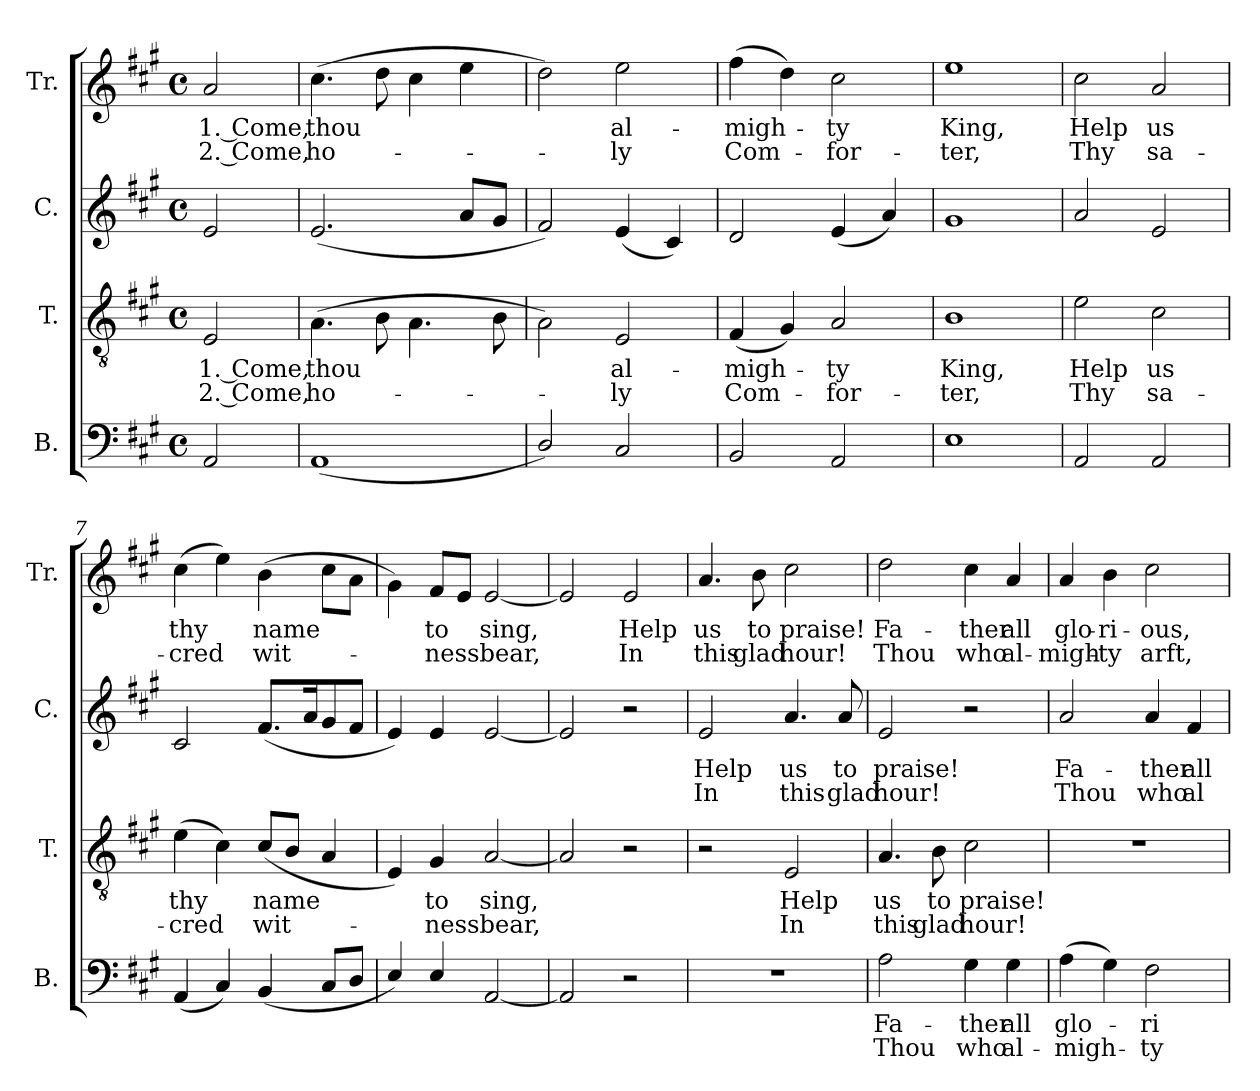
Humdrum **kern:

**kern	**text	**text	**kern	**text	**text	**kern	**text	**text	**kern	**text	**text
*part4	*part4	*part4	*part3	*part3	*part3	*part2	*part2	*part2	*part1	*part1	*part1
*staff4	*staff4	*staff4	*staff3	*staff3	*staff3	*staff2	*staff2	*staff2	*staff1	*staff1	*staff1
*I"B.	*	*	*I"T.	*	*	*I"C.	*	*	*I"Tr.	*	*
*I'B.	*	*	*I'T.	*	*	*I'C.	*	*	*I'Tr.	*	*
*clefF4	*	*	*clefGv2	*	*	*clefG2	*	*	*clefG2	*	*
*k[f#c#g#]	*	*	*k[f#c#g#]	*	*	*k[f#c#g#]	*	*	*k[f#c#g#]	*	*
*M4/4	*	*	*M4/4	*	*	*M4/4	*	*	*M4/4	*	*
*met(c)	*	*	*met(c)	*	*	*met(c)	*	*	*met(c)	*	*
*MM140	*	*	*MM140	*	*	*MM140	*	*	*MM140	*	*
=1	=1	=1	=1	=1	=1	=1	=1	=1	=1	=1	=1
!	!	!	!	!LO:LY:b	!LO:LY:b	!	!	!	!	!LO:LY:b	!LO:LY:b
2AA/	.	.	2E/	1. Come,	2. Come,	2e/	.	.	2a/	1. Come,	2. Come,
=2	=2	=2	=2	=2	=2	=2	=2	=2	=2	=2	=2
!	!	!	!	!LO:LY:b	!LO:LY:b	!	!	!	!	!LO:LY:b	!LO:LY:b
(1AA	.	.	(4.A\	thou	ho-	(2.e/	.	.	(4.cc#\	thou	ho-
.	.	.	8B\	.	.	.	.	.	8dd\	.	.
.	.	.	4.A\	.	.	.	.	.	4cc#\	.	.
.	.	.	.	.	.	8a/L	.	.	4ee\	.	.
.	.	.	8B\	.	.	8g#/J	.	.	.	.	.
=3	=3	=3	=3	=3	=3	=3	=3	=3	=3	=3	=3
2D/)	.	.	2A\)	.	.	2f#/)	.	.	2dd\)	.	.
!	!	!	!	!LO:LY:b	!LO:LY:b	!	!	!	!	!LO:LY:b	!LO:LY:b
2C#/	.	.	2E/	al-	-ly	(4e/	.	.	2ee\	al-	-ly
.	.	.	.	.	.	4c#/)	.	.	.	.	.
=4	=4	=4	=4	=4	=4	=4	=4	=4	=4	=4	=4
!	!	!	!	!LO:LY:b	!LO:LY:b	!	!	!	!	!LO:LY:b	!LO:LY:b
2BB/	.	.	(4F#/	-migh-	Com-	2d/	.	.	(4ff#\	-migh-	Com-
.	.	.	4G#/)	.	.	.	.	.	4dd\)	.	.
!	!	!	!	!LO:LY:b	!LO:LY:b	!	!	!	!	!LO:LY:b	!LO:LY:b
2AA/	.	.	2A/	-ty	-for-	(4e/	.	.	2cc#\	-ty	-for-
.	.	.	.	.	.	4a/)	.	.	.	.	.
=5	=5	=5	=5	=5	=5	=5	=5	=5	=5	=5	=5
!	!	!	!	!LO:LY:b	!LO:LY:b	!	!	!	!	!LO:LY:b	!LO:LY:b
1E	.	.	1B	King,	-ter,	1g#	.	.	1ee	King,	-ter,
=6	=6	=6	=6	=6	=6	=6	=6	=6	=6	=6	=6
!	!	!	!	!LO:LY:b	!LO:LY:b	!	!	!	!	!LO:LY:b	!LO:LY:b
2AA/	.	.	2e\	Help	Thy	2a/	.	.	2cc#\	Help	Thy
!	!	!	!	!LO:LY:b	!LO:LY:b	!	!	!	!	!LO:LY:b	!LO:LY:b
2AA/	.	.	2c#\	us	sa-	2e/	.	.	2a/	us	sa-
=7	=7	=7	=7	=7	=7	=7	=7	=7	=7	=7	=7
!	!	!	!	!LO:LY:b	!LO:LY:b	!	!	!	!	!LO:LY:b	!LO:LY:b
(4AA/	.	.	(4e\	thy	-cred	2c#/	.	.	(4cc#\	thy	-cred
4C#/)	.	.	4c#\)	.	.	.	.	.	4ee\)	.	.
!	!	!	!	!LO:LY:b	!LO:LY:b	!	!	!	!	!LO:LY:b	!LO:LY:b
(4BB/	.	.	(8c#/L	name	wit-	(8.f#/L	.	.	(4b\	name	wit-
.	.	.	8B/J	.	.	.	.	.	.	.	.
.	.	.	.	.	.	16a/K	.	.	.	.	.
8C#/L	.	.	4A/	.	.	8g#/	.	.	8cc#\L	.	.
8D/J	.	.	.	.	.	8f#/J	.	.	8a\J	.	.
=8	=8	=8	=8	=8	=8	=8	=8	=8	=8	=8	=8
4E/)	.	.	4E/)	.	.	4e/)	.	.	4g#\)	.	.
!	!	!	!	!LO:LY:b	!LO:LY:b	!	!	!	!	!LO:LY:b	!LO:LY:b
4E/	.	.	4G#/	to	-ness	4e/	.	.	8f#/L	to	-ness
.	.	.	.	.	.	.	.	.	8e/J	.	.
!	!	!	!	!LO:LY:b	!LO:LY:b	!	!	!	!	!LO:LY:b	!LO:LY:b
[2AA/	.	.	[2A/	sing,	bear,	[2e/	.	.	[2e/	sing,	bear,
=9	=9	=9	=9	=9	=9	=9	=9	=9	=9	=9	=9
2AA/]	.	.	2A/]	.	.	2e/]	.	.	2e/]	.	.
!	!	!	!	!	!	!	!	!	!	!LO:LY:b	!LO:LY:b
2r	.	.	2r	.	.	2r	.	.	2e/	Help	In
=10	=10	=10	=10	=10	=10	=10	=10	=10	=10	=10	=10
!	!	!	!	!	!	!	!LO:LY:b	!LO:LY:b	!	!LO:LY:b	!LO:LY:b
1r	.	.	2r	.	.	2e/	Help	In	4.a/	us	this
!	!	!	!	!	!	!	!	!	!	!LO:LY:b	!LO:LY:b
.	.	.	.	.	.	.	.	.	8b\	to	glad
!	!	!	!	!LO:LY:b	!LO:LY:b	!	!LO:LY:b	!LO:LY:b	!	!LO:LY:b	!LO:LY:b
.	.	.	2E/	Help	In	4.a/	us	this	2cc#\	praise!	hour!
!	!	!	!	!	!	!	!LO:LY:b	!LO:LY:b	!	!	!
.	.	.	.	.	.	8a/	to	glad	.	.	.
=11	=11	=11	=11	=11	=11	=11	=11	=11	=11	=11	=11
!	!LO:LY:b	!LO:LY:b	!	!LO:LY:b	!LO:LY:b	!	!LO:LY:b	!LO:LY:b	!	!LO:LY:b	!LO:LY:b
2A\	Fa-	Thou	4.A/	us	this	2e/	praise!	hour!	2dd\	Fa-	Thou
!	!	!	!	!LO:LY:b	!LO:LY:b	!	!	!	!	!	!
.	.	.	8B\	to	glad	.	.	.	.	.	.
!	!LO:LY:b	!LO:LY:b	!	!LO:LY:b	!LO:LY:b	!	!	!	!	!LO:LY:b	!LO:LY:b
4G#\	-ther	who	2c#\	praise!	hour!	2r	.	.	4cc#\	-ther	who
!	!LO:LY:b	!LO:LY:b	!	!	!	!	!	!	!	!LO:LY:b	!LO:LY:b
4G#\	all	al-	.	.	.	.	.	.	4a/	all	al-
=12	=12	=12	=12	=12	=12	=12	=12	=12	=12	=12	=12
!	!LO:LY:b	!LO:LY:b	!	!	!	!	!LO:LY:b	!LO:LY:b	!	!LO:LY:b	!LO:LY:b
(4A\	glo-	-migh-	1r	.	.	2a/	Fa-	Thou	4a/	glo-	-migh-
!	!	!	!	!	!	!	!	!	!	!LO:LY:b	!LO:LY:b
4G#\)	.	.	.	.	.	.	.	.	4b\	-ri-	-ty
!	!LO:LY:b	!LO:LY:b	!	!	!	!	!LO:LY:b	!LO:LY:b	!	!LO:LY:b	!LO:LY:b
2F#\	-ri-	-ty	.	.	.	4a/	-ther	who	2cc#\	-ous,	arft,
!	!	!	!	!	!	!	!LO:LY:b	!LO:LY:b	!	!	!
.	.	.	.	.	.	4f#/	all	al-	.	.	.
=	=	=	=	=	=	=	=	=	=	=	=
*-	*-	*-	*-	*-	*-	*-	*-	*-	*-	*-	*-
